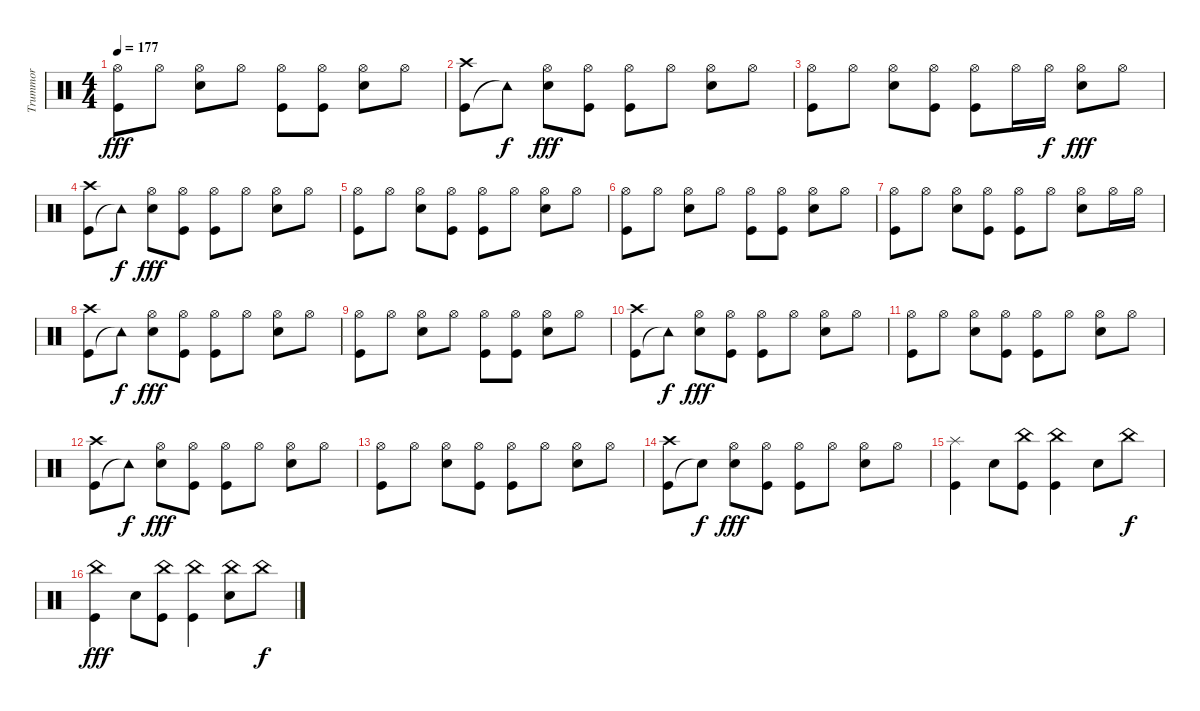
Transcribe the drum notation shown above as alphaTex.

\track ("Trummor" "Trummor") {instrument percussion}
\staff {score}
\articulation defaults
\ts (4 4)
\tempo 177
\clef neutral
\ks c
("Kick (hit)" "Hi-Hat (open)").8{dy fff} "Hi-Hat (open)".8 ("Snare (hit) 2" "Hi-Hat (open)").8 "Hi-Hat (open)".8 ("Kick (hit)" "Hi-Hat (open)").8 ("Kick (hit)" "Hi-Hat (open)").8 ("Snare (hit) 2" "Hi-Hat (open)").8 "Hi-Hat (open)".8 |
("Kick (hit)" "Crash high (hit)").8 "Tambourine (hit)"{t}.8{dy f} ("Snare (hit) 2" "Hi-Hat (open)").8{dy fff} ("Kick (hit)" "Hi-Hat (open)").8 ("Kick (hit)" "Hi-Hat (open)").8 "Hi-Hat (open)".8 ("Snare (hit) 2" "Hi-Hat (open)").8 "Hi-Hat (open)".8 |
("Kick (hit)" "Hi-Hat (open)").8 "Hi-Hat (open)".8 ("Snare (hit) 2" "Hi-Hat (open)").8 ("Kick (hit)" "Hi-Hat (open)").8 ("Kick (hit)" "Hi-Hat (open)").8 "Hi-Hat (open)".16 "Hi-Hat (open)".16{dy f} ("Snare (hit) 2" "Hi-Hat (open)").8{dy fff} "Hi-Hat (open)".8 |
("Kick (hit)" "Crash high (hit)").8 "Tambourine (hit)"{t}.8{dy f} ("Snare (hit) 2" "Hi-Hat (open)").8{dy fff} ("Kick (hit)" "Hi-Hat (open)").8 ("Kick (hit)" "Hi-Hat (open)").8 "Hi-Hat (open)".8 ("Snare (hit) 2" "Hi-Hat (open)").8 "Hi-Hat (open)".8 |
("Kick (hit)" "Hi-Hat (open)").8 "Hi-Hat (open)".8 ("Snare (hit) 2" "Hi-Hat (open)").8 ("Kick (hit)" "Hi-Hat (open)").8 ("Kick (hit)" "Hi-Hat (open)").8 "Hi-Hat (open)".8 ("Snare (hit) 2" "Hi-Hat (open)").8 "Hi-Hat (open)".8 |
("Kick (hit)" "Hi-Hat (open)").8 "Hi-Hat (open)".8 ("Snare (hit) 2" "Hi-Hat (open)").8 "Hi-Hat (open)".8 ("Kick (hit)" "Hi-Hat (open)").8 ("Kick (hit)" "Hi-Hat (open)").8 ("Snare (hit) 2" "Hi-Hat (open)").8 "Hi-Hat (open)".8 |
("Kick (hit)" "Hi-Hat (open)").8 "Hi-Hat (open)".8 ("Snare (hit) 2" "Hi-Hat (open)").8 ("Kick (hit)" "Hi-Hat (open)").8 ("Kick (hit)" "Hi-Hat (open)").8 "Hi-Hat (open)".8 ("Snare (hit) 2" "Hi-Hat (open)").8 "Hi-Hat (open)".16 "Hi-Hat (open)".16 |
("Kick (hit)" "Crash high (hit)").8 "Tambourine (hit)"{t}.8{dy f} ("Snare (hit) 2" "Hi-Hat (open)").8{dy fff} ("Kick (hit)" "Hi-Hat (open)").8 ("Kick (hit)" "Hi-Hat (open)").8 "Hi-Hat (open)".8 ("Snare (hit) 2" "Hi-Hat (open)").8 "Hi-Hat (open)".8 |
("Kick (hit)" "Hi-Hat (open)").8 "Hi-Hat (open)".8 ("Snare (hit) 2" "Hi-Hat (open)").8 "Hi-Hat (open)".8 ("Kick (hit)" "Hi-Hat (open)").8 ("Kick (hit)" "Hi-Hat (open)").8 ("Snare (hit) 2" "Hi-Hat (open)").8 "Hi-Hat (open)".8 |
("Kick (hit)" "Crash high (hit)").8 "Tambourine (hit)"{t}.8{dy f} ("Snare (hit) 2" "Hi-Hat (open)").8{dy fff} ("Kick (hit)" "Hi-Hat (open)").8 ("Kick (hit)" "Hi-Hat (open)").8 "Hi-Hat (open)".8 ("Snare (hit) 2" "Hi-Hat (open)").8 "Hi-Hat (open)".8 |
("Kick (hit)" "Hi-Hat (open)").8 "Hi-Hat (open)".8 ("Snare (hit) 2" "Hi-Hat (open)").8 ("Kick (hit)" "Hi-Hat (open)").8 ("Kick (hit)" "Hi-Hat (open)").8 "Hi-Hat (open)".8 ("Snare (hit) 2" "Hi-Hat (open)").8 "Hi-Hat (open)".8 |
("Kick (hit)" "Crash high (hit)").8 "Tambourine (hit)"{t}.8{dy f} ("Snare (hit) 2" "Hi-Hat (open)").8{dy fff} ("Kick (hit)" "Hi-Hat (open)").8 ("Kick (hit)" "Hi-Hat (open)").8 "Hi-Hat (open)".8 ("Snare (hit) 2" "Hi-Hat (open)").8 "Hi-Hat (open)".8 |
("Kick (hit)" "Hi-Hat (open)").8 "Hi-Hat (open)".8 ("Snare (hit) 2" "Hi-Hat (open)").8 ("Kick (hit)" "Hi-Hat (open)").8 ("Kick (hit)" "Hi-Hat (open)").8 "Hi-Hat (open)".8 ("Snare (hit) 2" "Hi-Hat (open)").8 "Hi-Hat (open)".8 |
("Kick (hit)" "Crash high (hit)").8 "Snare (hit)"{t}.8{dy f} ("Snare (hit) 2" "Hi-Hat (open)").8{dy fff} ("Kick (hit)" "Hi-Hat (open)").8 ("Kick (hit)" "Hi-Hat (open)").8 "Hi-Hat (open)".8 ("Snare (hit) 2" "Hi-Hat (open)").8 "Hi-Hat (open)".8 |
("Splash (hit)" "Kick (hit)").4 "Snare (hit) 2".8 ("China (hit)" "Kick (hit)").8 ("China (hit)" "Kick (hit)").4 "Snare (hit) 2".8 "China (hit)".8{dy f} |
("China (hit)" "Kick (hit)").4{dy fff} "Snare (hit) 2".8 ("China (hit)" "Kick (hit)").8 ("China (hit)" "Kick (hit)").4 ("China (hit)" "Snare (hit) 2").8 "China (hit)".8{dy f}
